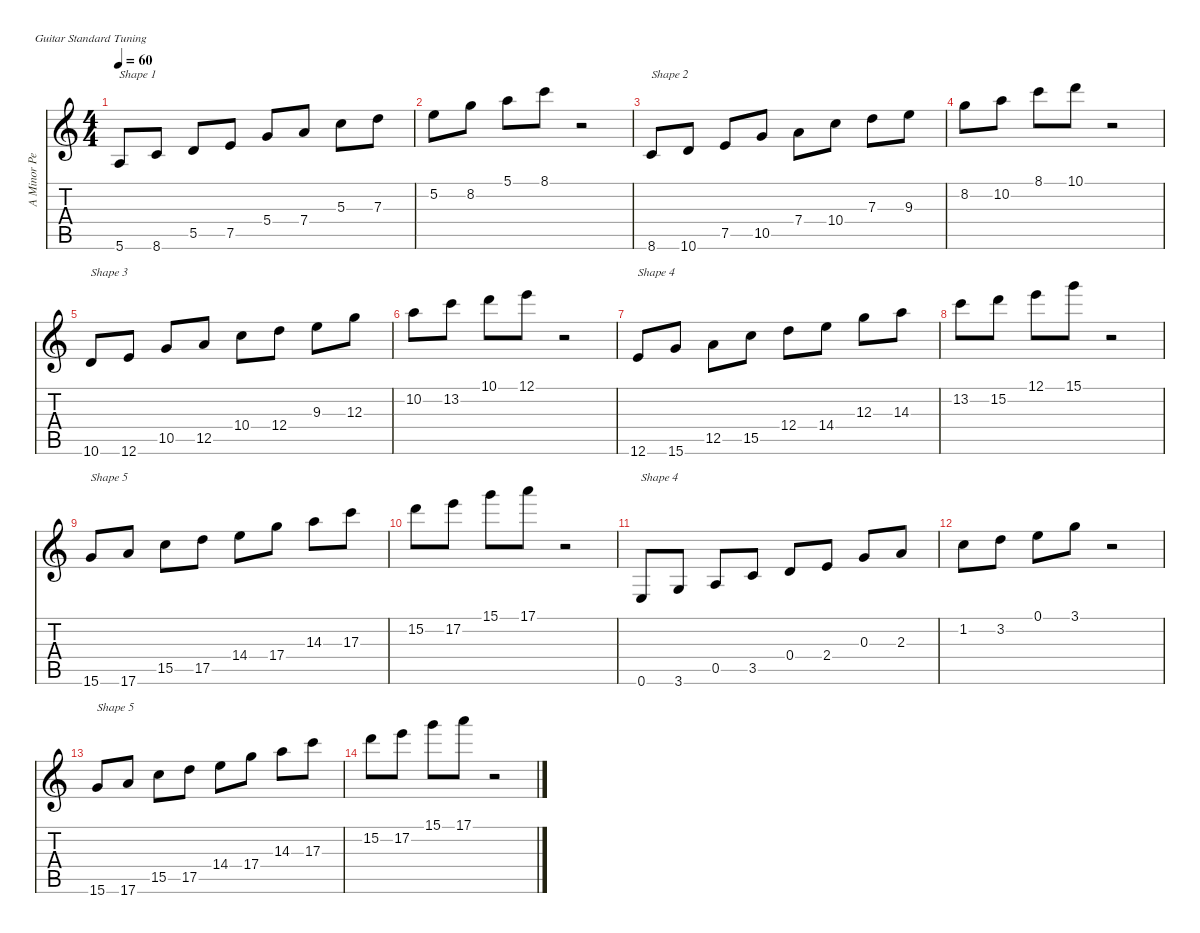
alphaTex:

\defaultSystemsLayout 4
\hideDynamics
\bracketExtendMode nobrackets
\track ("A Minor Pentatonic Scale Shapes " "A Minor Pe") {instrument overdrivenguitar}
\staff {score tabs}
\tuning (E4 B3 G3 D3 A2 E2)
\ts (4 4)
\tempo 60
\clef g2
\ks c
5.6.8{txt "Shape 1" dy mf instrument overdrivenguitar beam Up} 8.6.8{beam Up} 5.5.8{beam Up} 7.5.8{beam Up} 5.4.8{beam Up} 7.4.8{beam Up} 5.3.8{beam Down} 7.3.8{beam Down} |
5.2.8{beam Down} 8.2.8{beam Down} 5.1.8{beam Down} 8.1.8{beam Down} r.2{beam Down} |
8.6.8{txt "Shape 2" beam Up} 10.6.8{beam Up} 7.5.8{beam Up} 10.5.8{beam Up} 7.4.8{beam Down} 10.4.8{beam Down} 7.3.8{beam Down} 9.3.8{beam Down} |
8.2.8{beam Down} 10.2.8{beam Down} 8.1.8{beam Down} 10.1.8{beam Down} r.2{beam Down} |
10.6.8{txt "Shape 3" beam Up} 12.6.8{beam Up} 10.5.8{beam Up} 12.5.8{beam Up} 10.4.8{beam Down} 12.4.8{beam Down} 9.3.8{beam Down} 12.3.8{beam Down} |
10.2.8{beam Down} 13.2.8{beam Down} 10.1.8{beam Down} 12.1.8{beam Down} r.2{beam Down} |
12.6.8{txt "Shape 4" beam Up} 15.6.8{beam Up} 12.5.8{beam Down} 15.5.8{beam Down} 12.4.8{beam Down} 14.4.8{beam Down} 12.3.8{beam Down} 14.3.8{beam Down} |
13.2.8{beam Down} 15.2.8{beam Down} 12.1.8{beam Down} 15.1.8{beam Down} r.2{beam Down} |
15.6.8{txt "Shape 5" beam Up} 17.6.8{beam Up} 15.5.8{beam Down} 17.5.8{beam Down} 14.4.8{beam Down} 17.4.8{beam Down} 14.3.8{beam Down} 17.3.8{beam Down} |
15.2.8{beam Down} 17.2.8{beam Down} 15.1.8{beam Down} 17.1.8{beam Down} r.2{beam Down} |
0.6.8{txt "Shape 4" beam Up} 3.6.8{beam Up} 0.5.8{beam Up} 3.5.8{beam Up} 0.4.8{beam Up} 2.4.8{beam Up} 0.3.8{beam Up} 2.3.8{beam Up} |
1.2.8{beam Down} 3.2.8{beam Down} 0.1.8{beam Down} 3.1.8{beam Down} r.2{beam Down} |
15.6.8{txt "Shape 5" beam Up} 17.6.8{beam Up} 15.5.8{beam Down} 17.5.8{beam Down} 14.4.8{beam Down} 17.4.8{beam Down} 14.3.8{beam Down} 17.3.8{beam Down} |
15.2.8{beam Down} 17.2.8{beam Down} 15.1.8{beam Down} 17.1.8{beam Down} r.2{beam Down}
